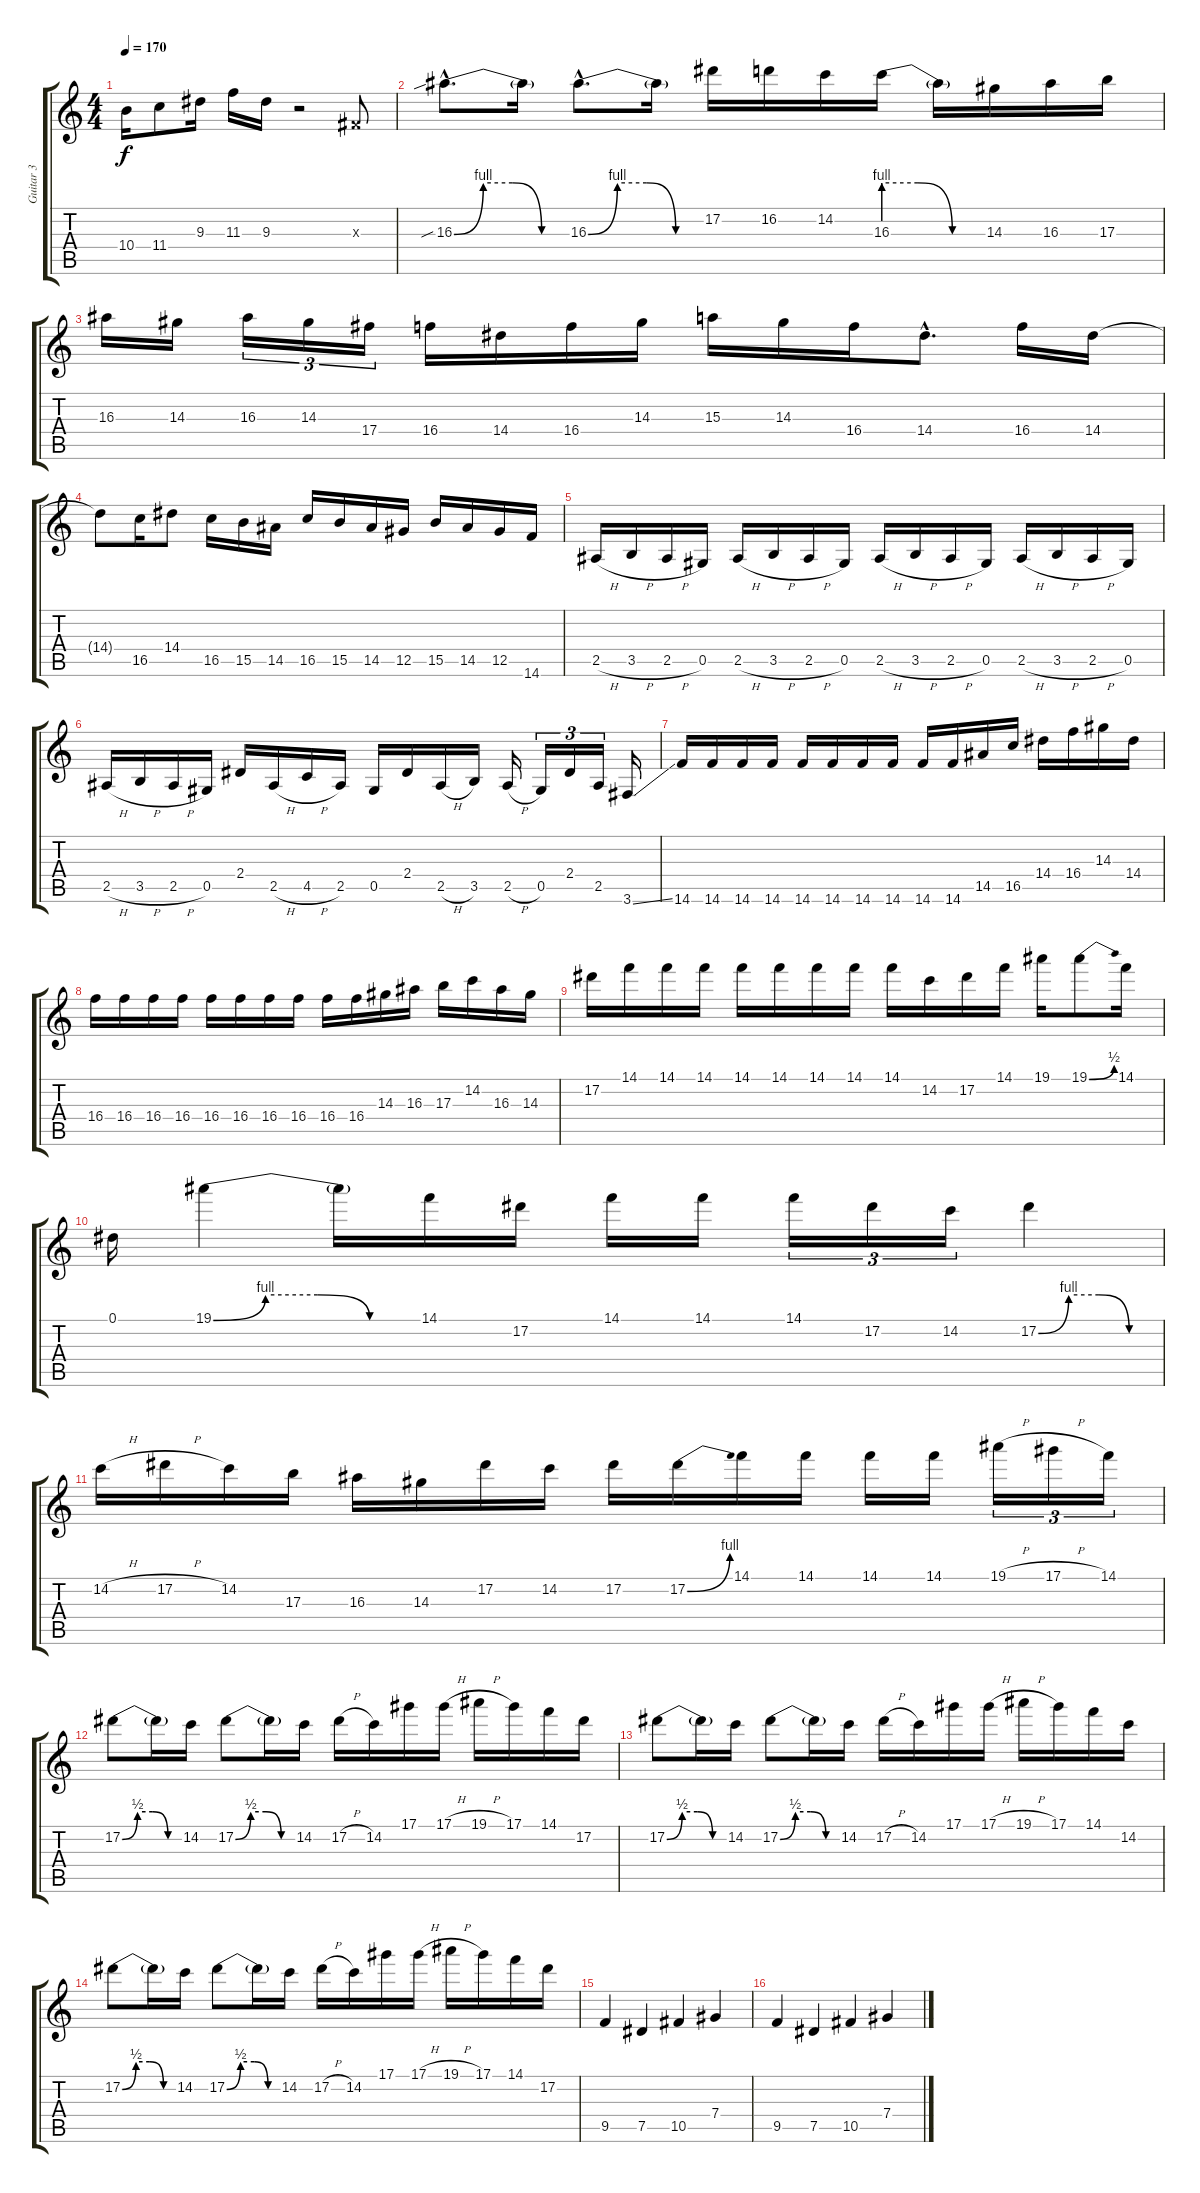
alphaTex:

\track ("Guitar 3" "Guitar 3") {instrument distortionguitar}
\staff {score tabs}
\tuning (Eb4 Bb3 Gb3 Db3 Ab2 Eb2) {hide}
\ts (4 4)
\tempo 170
\clef g2
\ks c
10.4.16{dy f} 11.4.8 9.3.16 11.3.16 9.3.16 r.2 0.3{x}.8 |
16.3{be (custom 0 0 15 4 30 4 45 0 60 0) sib hac}.8{d} 16.3{t}.16 16.3{be (custom 0 0 15 4 30 4 45 0 60 0) hac}.8{d} 16.3{t}.16 17.2.16 16.2.16 14.2.16 16.3{be (custom 0 4 20 4 40 0 60 0)}.16 16.3{t}.16 14.3.16 16.3.16 17.3.16 |
16.3.16 14.3.16 16.3.16{tu (3 2)} 14.3.16{tu (3 2)} 17.4.16{tu (3 2)} 16.4.16 14.4.16 16.4.16 14.3.16 15.3.16 14.3.16 16.4.16 14.4{hac}.8{d} 16.4.16 14.4.16 |
14.4{t}.8 16.5.16 14.4.8 16.5.16 15.5.16 14.5.16 16.5.16 15.5.16 14.5.16 12.5.16 15.5.16 14.5.16 12.5.16 14.6.16 |
2.5{h}.16 3.5{h}.16 2.5{h}.16 0.5.16 2.5{h}.16 3.5{h}.16 2.5{h}.16 0.5.16 2.5{h}.16 3.5{h}.16 2.5{h}.16 0.5.16 2.5{h}.16 3.5{h}.16 2.5{h}.16 0.5.16 |
2.5{h}.16 3.5{h}.16 2.5{h}.16 0.5.16 2.4.16 2.5{h}.16 4.5{h}.16 2.5.16 0.5.16 2.4.16 2.5{h}.16 3.5.16 2.5{h}.16 0.5.16{tu (3 2)} 2.4.16{tu (3 2)} 2.5.16{tu (3 2)} 3.6{ss}.16 |
14.6.16 14.6.16 14.6.16 14.6.16 14.6.16 14.6.16 14.6.16 14.6.16 14.6.16 14.6.16 14.5.16 16.5.16 14.4.16 16.4.16 14.3.16 14.4.16 |
16.4.16 16.4.16 16.4.16 16.4.16 16.4.16 16.4.16 16.4.16 16.4.16 16.4.16 16.4.16 14.3.16 16.3.16 17.3.16 14.2.16 16.3.16 14.3.16 |
17.2.16 14.1.16 14.1.16 14.1.16 14.1.16 14.1.16 14.1.16 14.1.16 14.1.16 14.2.16 17.2.16 14.1.16 19.1.16 19.1{be (bend 0 0 60 2)}.8 14.1.16 |
0.1.16 19.1{be (custom 0 0 15 4 30 4 45 0 60 0)}.4 19.1{t}.16 14.1.16 17.2.16 14.1.16 14.1.16 14.1.16{tu (3 2)} 17.2.16{tu (3 2)} 14.2.16{tu (3 2)} 17.2{be (custom 0 0 15 4 30 4 45 0 60 0)}.4 |
14.2{h}.16 17.2{h}.16 14.2.16 17.3.16 16.3.16 14.3.16 17.2.16 14.2.16 17.2.16 17.2{be (bend 0 0 60 4)}.16 14.1.16 14.1.16 14.1.16 14.1.16 19.1{h}.16{tu (3 2)} 17.1{h}.16{tu (3 2)} 14.1.16{tu (3 2)} |
17.2{be (custom 0 0 15 2 30 2 45 0 60 0)}.8 17.2{t}.16 14.2.16 17.2{be (custom 0 0 15 2 30 2 45 0 60 0)}.8 17.2{t}.16 14.2.16 17.2{h}.16 14.2.16 17.1.16 17.1{h}.16 19.1{h}.16 17.1.16 14.1.16 17.2.16 |
17.2{be (custom 0 0 15 2 30 2 45 0 60 0)}.8 17.2{t}.16 14.2.16 17.2{be (custom 0 0 15 2 30 2 45 0 60 0)}.8 17.2{t}.16 14.2.16 17.2{h}.16 14.2.16 17.1.16 17.1{h}.16 19.1{h}.16 17.1.16 14.1.16 14.2.16 |
17.2{be (custom 0 0 15 2 30 2 45 0 60 0)}.8 17.2{t}.16 14.2.16 17.2{be (custom 0 0 15 2 30 2 45 0 60 0)}.8 17.2{t}.16 14.2.16 17.2{h}.16 14.2.16 17.1.16 17.1{h}.16 19.1{h}.16 17.1.16 14.1.16 17.2.16 |
9.5.4{volume 13} 7.5.4 10.5.4 7.4.4 |
9.5.4 7.5.4 10.5.4 7.4.4
